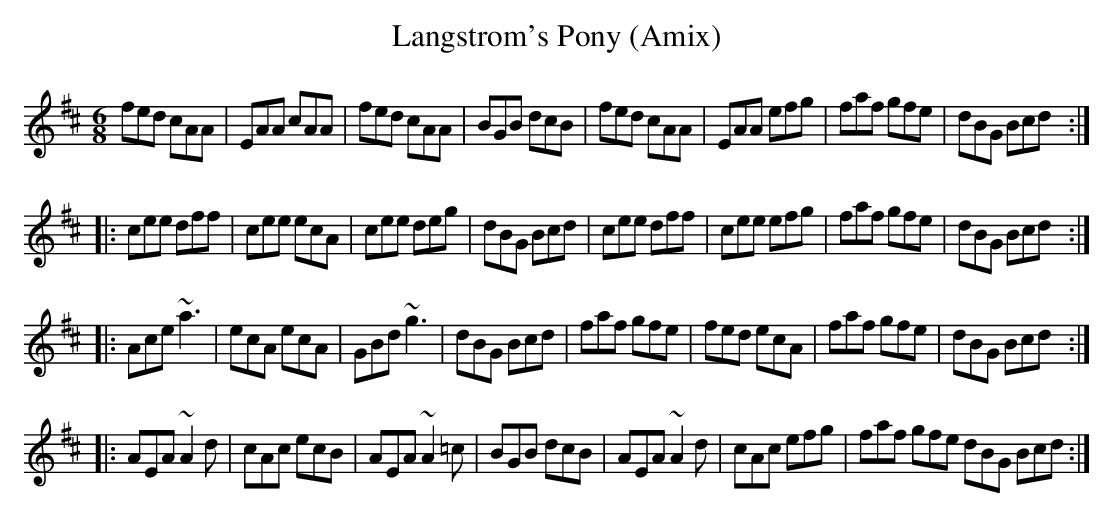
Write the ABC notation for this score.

X:1
T:Langstrom's Pony (Amix)
M:6/8
L:1/8
K:AMix
fed cAA|EAA cAA|fed cAA|BGB dcB|\
fed cAA|EAA efg|faf gfe|dBG Bcd:|
|:cee dff|cee ecA|cee deg|dBG Bcd|\
cee dff|cee efg|faf gfe|dBG Bcd:|
|:Ace ~a3|ecA ecA|GBd ~g3|dBG Bcd|\
faf gfe|fed ecA|faf gfe|dBG Bcd:|
|:AEA ~A2d|cAc ecB|AEA ~A2=c|BGB dcB|\
AEA ~A2d|cAc efg|faf gfe dBG Bcd:|
